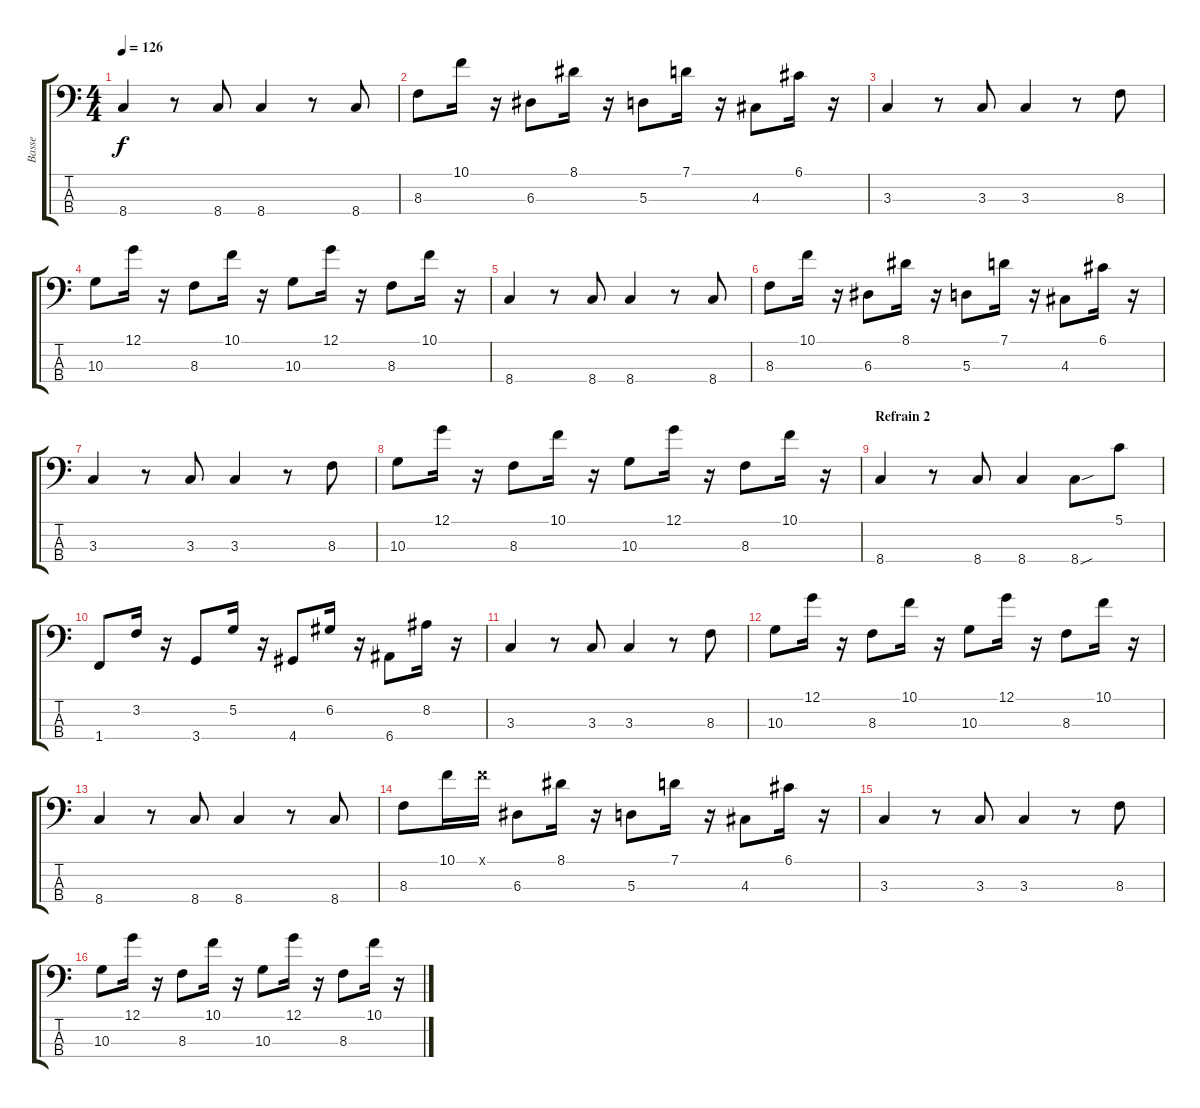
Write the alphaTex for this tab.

\track ("Basse" "Basse") {instrument electricbassfinger}
\staff {score tabs}
\tuning (G2 D2 A1 E1) {hide}
\ts (4 4)
\tempo 126
\clef f4
\ks c
8.4.4{dy f} r.8 8.4.8 8.4.4 r.8 8.4.8 |
8.3.8 10.1.16 r.16 6.3.8 8.1.16 r.16 5.3.8 7.1.16 r.16 4.3.8 6.1.16 r.16 |
3.3.4 r.8 3.3.8 3.3.4 r.8 8.3.8 |
10.3.8 12.1.16 r.16 8.3.8 10.1.16 r.16 10.3.8 12.1.16 r.16 8.3.8 10.1.16 r.16 |
8.4.4 r.8 8.4.8 8.4.4 r.8 8.4.8 |
8.3.8 10.1.16 r.16 6.3.8 8.1.16 r.16 5.3.8 7.1.16 r.16 4.3.8 6.1.16 r.16 |
3.3.4 r.8 3.3.8 3.3.4 r.8 8.3.8 |
10.3.8 12.1.16 r.16 8.3.8 10.1.16 r.16 10.3.8 12.1.16 r.16 8.3.8 10.1.16 r.16 |
\section ("" "Refrain 2")
8.4.4 r.8 8.4.8 8.4.4 8.4{sou}.8 5.1.8 |
1.4.8 3.2.16 r.16 3.4.8 5.2.16 r.16 4.4.8 6.2.16 r.16 6.4.8 8.2.16 r.16 |
3.3.4 r.8 3.3.8 3.3.4 r.8 8.3.8 |
10.3.8 12.1.16 r.16 8.3.8 10.1.16 r.16 10.3.8 12.1.16 r.16 8.3.8 10.1.16 r.16 |
8.4.4 r.8 8.4.8 8.4.4 r.8 8.4.8 |
8.3.8 10.1.16 10.1{x}.16 6.3.8 8.1.16 r.16 5.3.8 7.1.16 r.16 4.3.8 6.1.16 r.16 |
3.3.4 r.8 3.3.8 3.3.4 r.8 8.3.8 |
10.3.8 12.1.16 r.16 8.3.8 10.1.16 r.16 10.3.8 12.1.16 r.16 8.3.8 10.1.16 r.16
